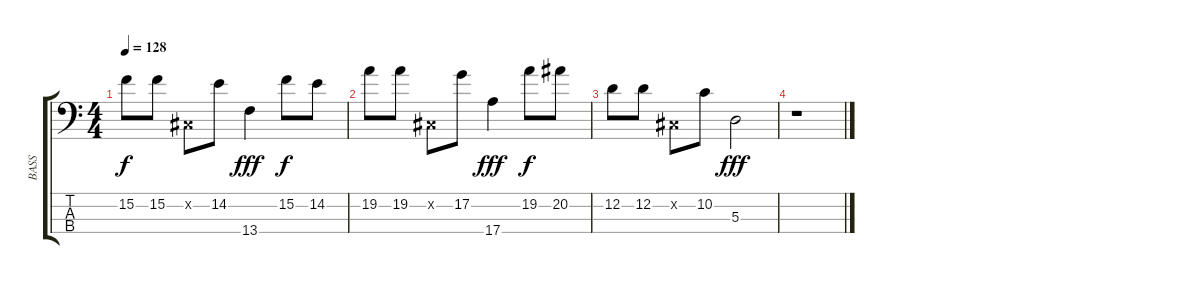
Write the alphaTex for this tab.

\track ("BASS" "BASS") {instrument electricbasspick}
\staff {score tabs}
\tuning (G2 D2 A1 E1) {hide}
\ts (4 4)
\tempo 128
\clef f4
\ks c
15.2.8{dy f} 15.2.8 -1.2{x}.8 14.2.8 13.4.4{dy fff} 15.2.8{dy f} 14.2.8 |
19.2.8 19.2.8 -1.2{x}.8 17.2.8 17.4.4{dy fff} 19.2.8{dy f} 20.2.8 |
12.2.8 12.2.8 -1.2{x}.8 10.2.8 5.3.2{dy fff} |
r.1
